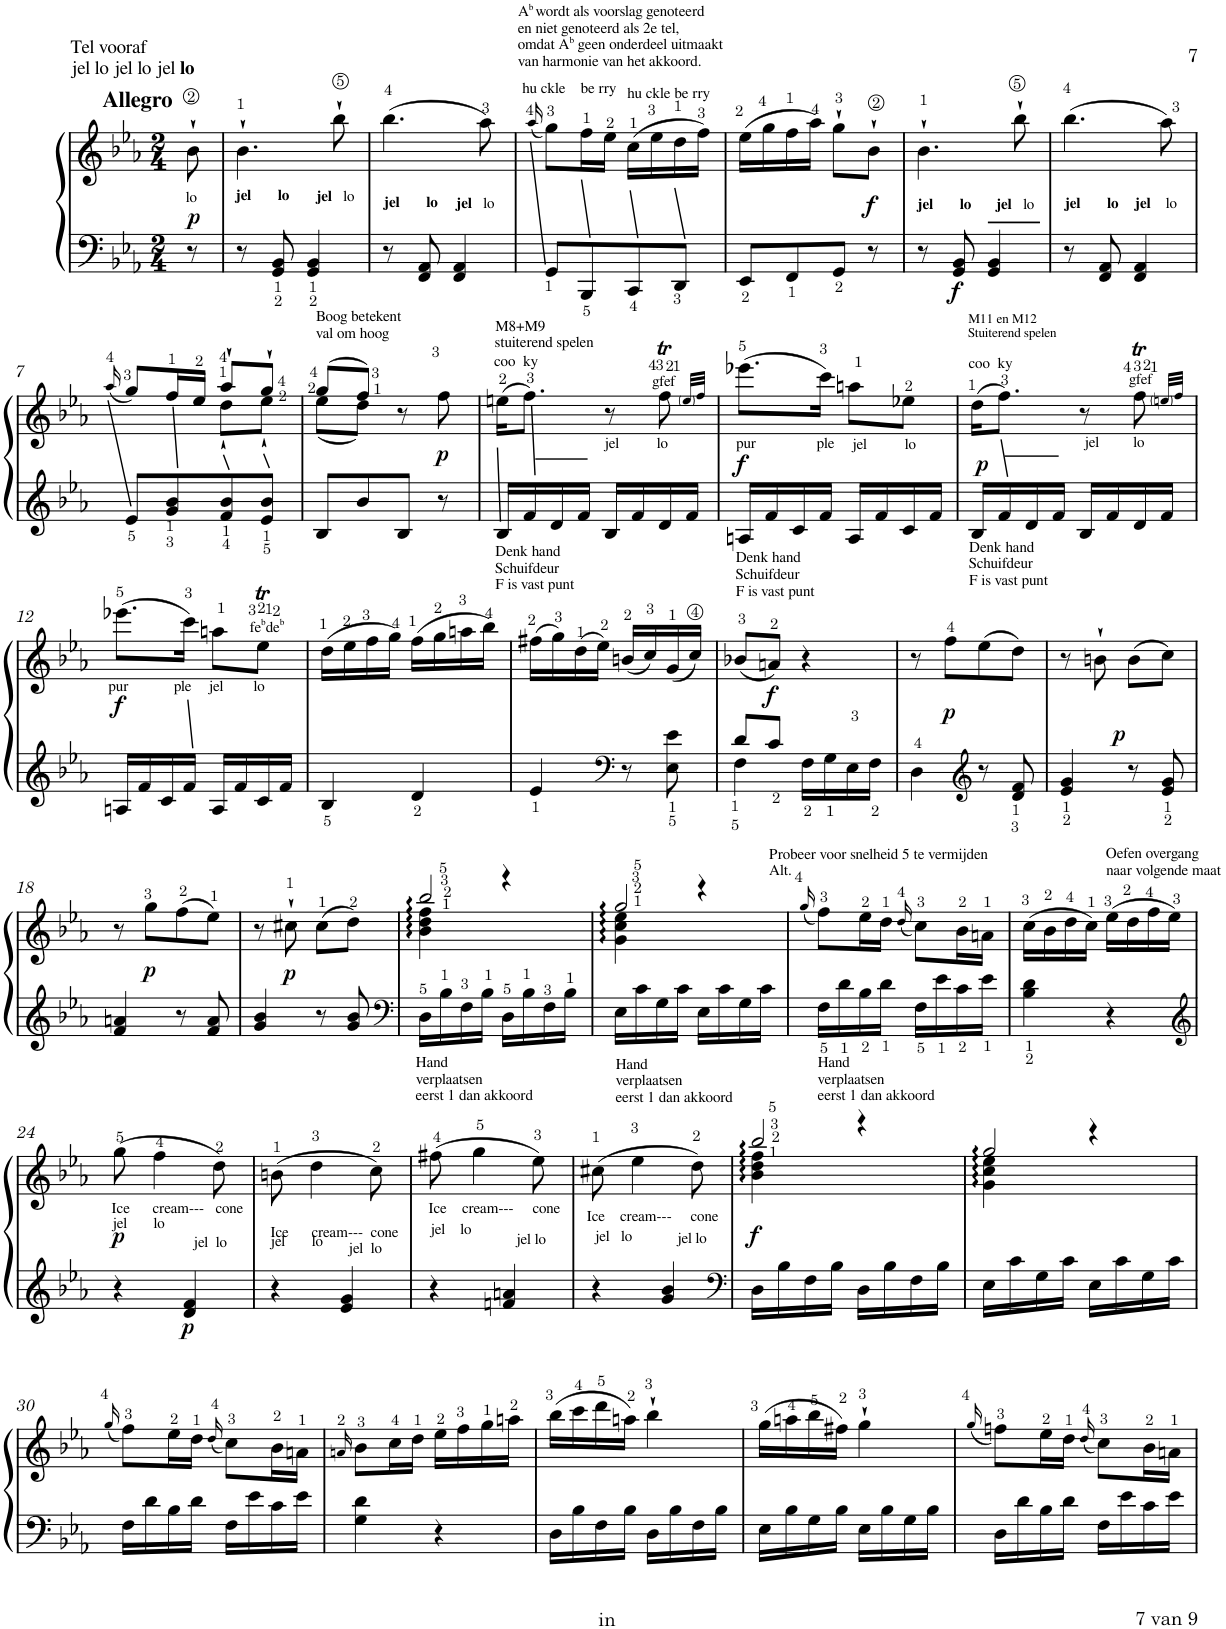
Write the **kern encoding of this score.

**kern	**kern	**dynam
*part1	*part1	*part1
*staff2	*staff1	*staff1/2
*I"Piano	*	*
*I'Pno.	*	*
!!LO:PB:g=z
*stria5	*stria5	*
*clefG2	*clefG2	*
*k[b-e-a-]	*k[b-e-a-]	*
*M2/4	*M2/4	*
=	=	=
!	!LO:TX:a:B:t=Allegro	!
!	!LO:TX:b:t=lo	!
!	!LO:TX:a:t=Tel vooraf	!
!	!LO:TX:a:t=jel lo jel lo jel	!
!	!LO:TX:a:B:t=lo	!
!	!	!LO:DY:b
8r	8b-`\	p
=1	=1	=1
!	!LO:TX:b:B:t=jel       lo	!
8r	4.b-`\	.
8e-/ 8g/	.	.
!LO:TX:a:B:t=jel	!	!
!LO:TX:a:t=lo	!	!
4e-/ 4g/	.	.
.	8bb-`\	.
=2	=2	=2
!LO:TX:a:B:t=jel       lo	!	!
8r	(4.bb-\	.
8d/ 8f/	.	.
!LO:TX:a:B:t=jel	!	!
!LO:TX:a:t=lo	!	!
4d/ 4f/	.	.
.	8aa-\)	.
=3	=3	=3
.	(16qaa-/	.
!	!LO:TX:a:t=hu ckle    be rry	!
!	!LO:TX:a:t=A	!
!	!LO:TX:a:t=b	!
!	!LO:TX:a:t=wordt als voorslag genoteerd	!
!	!LO:TX:a:t=en niet genoteerd als 2e tel,	!
!	!LO:TX:a:t=omdat A	!
!	!LO:TX:a:t=b	!
!	!LO:TX:a:t=geen onderdeel uitmaakt	!
!	!LO:TX:a:t=van harmonie van het akkoord.	!
8e-/L	8gg\L)	.
8G/	16ff\L	.
.	16ee-\JJ	.
!	!LO:TX:a:t=hu ckle be rry	!
8A-/	(16cc\LL	.
.	16ee-\	.
8B-/J	16dd\	.
.	16ff\JJ)	.
=4	=4	=4
8c/L	(16ee-\LL	.
.	16gg\	.
8d/	16ff\	.
.	16aa-\JJ)	.
8e-/J	8gg`\L	.
!	!	!LO:DY:b
8r	8b-`\J	f
=5	=5	=5
!	!LO:TX:b:B:t=jel       lo	!
8r	4.b-`\	.
!	!	!LO:DY:b=2
8e-/ 8g/	.	f
!LO:TX:a:B:t=jel	!	!
!LO:TX:a:t=lo	!	!
4e-/ 4g/	.	.
.	8bb-`\	.
=6	=6	=6
!LO:TX:a:B:t=jel       lo	!	!
8r	(4.bb-\	.
8d/ 8f/	.	.
!LO:TX:a:B:t=jel	!	!
!LO:TX:a:t=lo	!	!
4d/ 4f/	.	.
.	8aa-\)	.
!!LO:LB:g=z
=7	=7	=7
.	(16qaa-/	.
*	*^	*
8e-/L	8gg/L)	4ryy	.
8g/ 8b-/	16ff/L	.	.
.	16ee-/JJ	.	.
8f/ 8b-/	8aa-`/L	8dd`\L	.
8e-/ 8b-/J	8gg`/J	8ee-`\J	.
=8	=8	=8	=8
!	!LO:TX:a:t=Boog betekent	!	!
!	!LO:TX:a:t=val om hoog	!	!
8B-/L	(8gg/L	(8ee-\L	.
8b-/	8ff/J)	8dd\J)	.
8B-/J	8r	4ryy	.
!	!	!	!LO:DY:b
8r	8ff\	.	p
*	*v	*v	*
=9	=9	=9
!	!LO:TX:a:t=coo  ky	!
!	!LO:TX:a:t=M8+M9	!
!	!LO:TX:a:t=stuiterend spelen	!
!LO:TX:b:t=Denk hand	!	!
!LO:TX:b:t=Schuifdeur	!	!
!LO:TX:b:t=F is vast punt	!	!
16B-/LL	(16een\KL	.
16f/	8.ff\J)	.
16d/	.	.
16f/JJ	.	.
!	!LO:TX:b:t=jel          lo	!
16B-/LL	8r	.
16f/	.	.
!	!LO:TX:a:t=gfef	!
16d/	8ffT\	.
16f/JJ	.	.
.	32qee/LLL	.
.	32qff/JJJ	.
=10	=10	=10
!	!LO:TX:b:t=pur                ple	!
!	!	!LO:DY:b
16An/LL	(8.eee-X\L	f
!LO:TX:b:t=Denk hand	!	!
!LO:TX:b:t=Schuifdeur	!	!
!LO:TX:b:t=F is vast punt	!	!
16f/	.	.
16c/	.	.
16f/JJ	16ccc\Jk)	.
!	!LO:TX:b:t=jel          lo	!
16A/LL	8aan\L	.
16f/	.	.
16c/	8ee-X\J	.
16f/JJ	.	.
=11	=11	=11
!	!LO:TX:a:t=coo  ky	!
!	!LO:TX:a:t=M11 en M12	!
!	!LO:TX:a:t=Stuiterend spelen	!
!LO:TX:b:t=Denk hand	!	!
!LO:TX:b:t=Schuifdeur	!	!
!LO:TX:b:t=F is vast punt	!	!
!	!	!LO:DY:b
16B-/LL	(16dd\KL	p
16f/	8.ff\J)	.
16d/	.	.
16f/JJ	.	.
!	!LO:TX:b:t=jel         lo	!
16B-/LL	8r	.
16f/	.	.
!	!LO:TX:a:t=gfef	!
16d/	8ffT\	.
16f/JJ	.	.
.	32qeen/LLL	.
.	32qff/JJJ	.
!!LO:LB:g=z
=12	=12	=12
!	!LO:TX:b:t=pur            ple	!
!	!	!LO:DY:b
16An/LL	(8.eee-X\L	f
16f/	.	.
16c/	.	.
16f/JJ	16ccc\Jk)	.
!	!LO:TX:b:t=jel        lo	!
16A/LL	8aan\L	.
16f/	.	.
!	!LO:TX:a:t=fe	!
!	!LO:TX:a:t=b	!
!	!LO:TX:a:t=de	!
!	!LO:TX:a:t=b	!
16c/	8ee-T\J	.
16f/JJ	.	.
=13	=13	=13
4B-/	(16dd\LL	.
.	16ee-\	.
.	16ff\	.
.	16gg\JJ)	.
4d/	(16ff\LL	.
.	16gg\	.
.	16aan\	.
.	16bb-\JJ)	.
=14	=14	=14
4e-/	(16ff#X\LL	.
.	16gg\)	.
.	(16dd\	.
.	16ee-\JJ)	.
*clefF4	*	*
8r	(16bn/LL	.
.	16cc/)	.
8E-\ 8e-\	(16g/	.
.	16cc/JJ)	.
=15	=15	=15
*^	*	*
8d/L	4F\	(8b-X/L	.
!	!	!	!LO:DY:b
8c/J	.	8an/J)	f
16F\LL	4ryy	4r	.
16G\	.	.	.
16E-\	.	.	.
16F\JJ	.	.	.
*v	*v	*	*
=16	=16	=16
4D\	8r	.
!	!	!LO:DY:b
.	8ff\L	p
*clefG2	*	*
8r	(8ee-\	.
8d/ 8f/	8dd\J)	.
=17	=17	=17
4e-/ 4g/	8r	.
!	!	!LO:DY:a
.	8bn`\	p
8r	(8b\L	.
8e-/ 8g/	8cc\J)	.
!!LO:LB:g=z
=18	=18	=18
4f/ 4an/	8r	.
!	!	!LO:DY:b
.	8gg\L	p
8r	(8ff\	.
8f/ 8a/	8ee-\J)	.
=19	=19	=19
4g/ 4b-/	8r	.
!	!	!LO:DY:b
.	8cc#X`\	p
8r	(8cc#\L	.
8g/ 8b-/	8dd\J)	.
=20	=20	=20
*clefF4	*	*
*	*^	*
!LO:TX:b:t=Hand	!	!	!
!LO:TX:b:t=verplaatsen	!	!	!
!LO:TX:b:t=eerst 1 dan akkoord	!	!	!
16D\LL	4b-\ 4dd\ 4ff\	2bb-/	.
16B-\	.	.	.
16F\	.	.	.
16B-\JJ	.	.	.
16D\LL	4r	.	.
16B-\	.	.	.
16F\	.	.	.
16B-\JJ	.	.	.
=21	=21	=21	=21
!LO:TX:b:t=Hand	!	!	!
!LO:TX:b:t=verplaatsen	!	!	!
!LO:TX:b:t=eerst 1 dan akkoord	!	!	!
16E-\LL	4g\ 4cc\ 4ee-\	2gg/	.
16c\	.	.	.
16G\	.	.	.
16c\JJ	.	.	.
16E-\LL	4r	.	.
16c\	.	.	.
16G\	.	.	.
16c\JJ	.	.	.
*	*v	*v	*
=22	=22	=22
.	(16qgg/	.
!	!LO:TX:a:t=Probeer voor snelheid 5 te vermijden	!
!	!LO:TX:a:t=Alt.	!
!LO:TX:b:t=Hand	!	!
!LO:TX:b:t=verplaatsen	!	!
!LO:TX:b:t=eerst 1 dan akkoord	!	!
16F\LL	8ff\L)	.
16d\	.	.
16B-\	16ee-\L	.
16d\JJ	16dd\JJ	.
.	(16qdd/	.
16F\LL	8cc\L)	.
16e-\	.	.
16c\	16b-\L	.
16e-\JJ	16an\JJ	.
=23	=23	=23
4B-\ 4d\	(16cc\LL	.
.	16b-\	.
.	16dd\	.
.	16cc\JJ)	.
4r	(16ee-\LL	.
.	16dd\	.
.	16ff\	.
!	!LO:TX:a:t=Oefen overgang	!
!	!LO:TX:a:t=naar volgende maat	!
.	16ee-\JJ)	.
!!LO:LB:g=z
=24	=24	=24
*clefG2	*	*
!	!LO:TX:b:t=jel       lo	!
!	!LO:TX:b:t=Ice      cream---   cone	!
!	!	!LO:DY:b
4r	(8gg\	p
.	4ff\	.
!LO:TX:a:t=jel  lo	!	!
!	!	!LO:DY:b=2
4d/ 4f/	.	p
.	8dd\)	.
=25	=25	=25
!	!LO:TX:b:t=jel       lo	!
!	!LO:TX:b:t=Ice      cream---  cone	!
4r	(8bn\	.
.	4dd\	.
!LO:TX:a:t=jel  lo	!	!
4e-/ 4g/	.	.
.	8cc\)	.
=26	=26	=26
!	!LO:TX:b:t=jel    lo	!
!	!LO:TX:b:t=Ice    cream---     cone	!
4r	(8ff#X\	.
.	4gg\	.
!LO:TX:a:t=jel lo	!	!
4fn/ 4an/	.	.
.	8ee-\)	.
=27	=27	=27
!	!LO:TX:b:t=jel   lo	!
!	!LO:TX:b:t=Ice    cream---     cone	!
4r	(8cc#X\	.
.	4ee-\	.
!LO:TX:a:t=jel lo	!	!
4g/ 4b-/	.	.
.	8dd\)	.
=28	=28	=28
*clefF4	*	*
*	*^	*
!	!	!	!LO:DY:b
16D\LL	4b-\ 4dd\ 4ff\	2bb-/	f
16B-\	.	.	.
16F\	.	.	.
16B-\JJ	.	.	.
16D\LL	4r	.	.
16B-\	.	.	.
16F\	.	.	.
16B-\JJ	.	.	.
=29	=29	=29	=29
16E-\LL	4g\ 4cc\ 4ee-\	2gg/	.
16c\	.	.	.
16G\	.	.	.
16c\JJ	.	.	.
16E-\LL	4r	.	.
16c\	.	.	.
16G\	.	.	.
16c\JJ	.	.	.
*	*v	*v	*
!!LO:LB:g=z
=30	=30	=30
.	(16qgg/	.
16F\LL	8ff\L)	.
16d\	.	.
16B-\	16ee-\L	.
16d\JJ	16dd\JJ	.
.	(16qdd/	.
16F\LL	8cc\L)	.
16e-\	.	.
16c\	16b-\L	.
16e-\JJ	16an\JJ	.
=31	=31	=31
.	16qan/	.
4G\ 4d\	8b-\L	.
.	16cc\L	.
.	16dd\JJ	.
4r	16ee-\LL	.
.	16ff\	.
.	16ff\	.
.	16aan\JJ	.
=32	=32	=32
16D\LL	(16bb-\LL	.
16B-\	16ccc\	.
16F\	16ddd\	.
16B-\JJ	16aan\JJ)	.
16D\LL	4bb-`\	.
16B-\	.	.
16F\	.	.
16B-\JJ	.	.
=33	=33	=33
16E-\LL	(16gg\LL	.
16B-\	16aan\	.
16G\	16bb-\	.
16B-\JJ	16ff#X\JJ)	.
16E-\LL	4gg`\	.
16B-\	.	.
16G\	.	.
16B-\JJ	.	.
=34	=34	=34
.	(16qgg/	.
16D\LL	8ffn\L)	.
16d\	.	.
16B-\	16ee-\L	.
16d\JJ	16dd\JJ	.
.	(16qdd/	.
16F\LL	8cc\L)	.
16e-\	.	.
16c\	16b-\L	.
16e-\JJ	16an\JJ	.
=	=	=
*-	*-	*-
